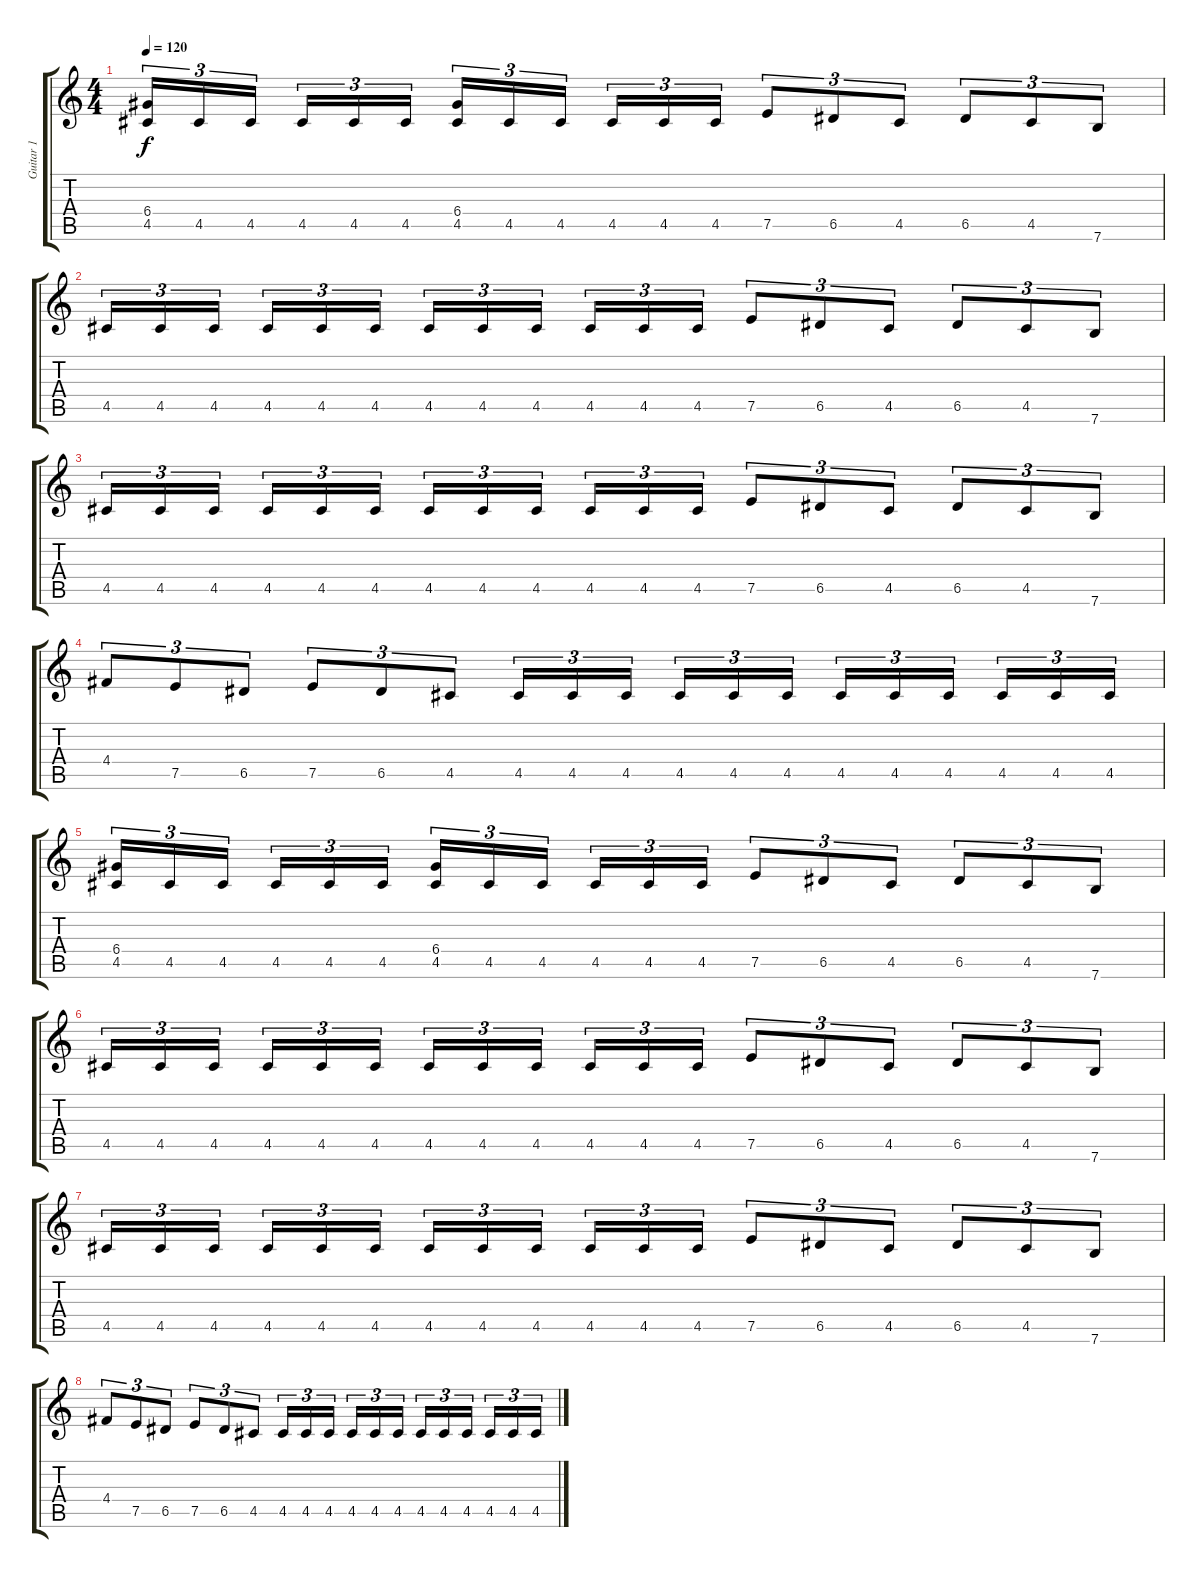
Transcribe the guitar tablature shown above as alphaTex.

\track ("Guitar 1" "Guitar 1") {instrument distortionguitar}
\staff {score tabs}
\tuning (E4 B3 G3 D3 A2 E2) {hide}
\ts (4 4)
\tempo 120
\clef g2
\ks c
(6.4 4.5).16{tu (3 2) dy f} 4.5.16{tu (3 2)} 4.5.16{tu (3 2)} 4.5.16{tu (3 2)} 4.5.16{tu (3 2)} 4.5.16{tu (3 2)} (6.4 4.5).16{tu (3 2)} 4.5.16{tu (3 2)} 4.5.16{tu (3 2)} 4.5.16{tu (3 2)} 4.5.16{tu (3 2)} 4.5.16{tu (3 2)} 7.5.8{tu (3 2)} 6.5.8{tu (3 2)} 4.5.8{tu (3 2)} 6.5.8{tu (3 2)} 4.5.8{tu (3 2)} 7.6.8{tu (3 2)} |
4.5.16{tu (3 2)} 4.5.16{tu (3 2)} 4.5.16{tu (3 2)} 4.5.16{tu (3 2)} 4.5.16{tu (3 2)} 4.5.16{tu (3 2)} 4.5.16{tu (3 2)} 4.5.16{tu (3 2)} 4.5.16{tu (3 2)} 4.5.16{tu (3 2)} 4.5.16{tu (3 2)} 4.5.16{tu (3 2)} 7.5.8{tu (3 2)} 6.5.8{tu (3 2)} 4.5.8{tu (3 2)} 6.5.8{tu (3 2)} 4.5.8{tu (3 2)} 7.6.8{tu (3 2)} |
4.5.16{tu (3 2)} 4.5.16{tu (3 2)} 4.5.16{tu (3 2)} 4.5.16{tu (3 2)} 4.5.16{tu (3 2)} 4.5.16{tu (3 2)} 4.5.16{tu (3 2)} 4.5.16{tu (3 2)} 4.5.16{tu (3 2)} 4.5.16{tu (3 2)} 4.5.16{tu (3 2)} 4.5.16{tu (3 2)} 7.5.8{tu (3 2)} 6.5.8{tu (3 2)} 4.5.8{tu (3 2)} 6.5.8{tu (3 2)} 4.5.8{tu (3 2)} 7.6.8{tu (3 2)} |
4.4.8{tu (3 2)} 7.5.8{tu (3 2)} 6.5.8{tu (3 2)} 7.5.8{tu (3 2)} 6.5.8{tu (3 2)} 4.5.8{tu (3 2)} 4.5.16{tu (3 2)} 4.5.16{tu (3 2)} 4.5.16{tu (3 2)} 4.5.16{tu (3 2)} 4.5.16{tu (3 2)} 4.5.16{tu (3 2)} 4.5.16{tu (3 2)} 4.5.16{tu (3 2)} 4.5.16{tu (3 2)} 4.5.16{tu (3 2)} 4.5.16{tu (3 2)} 4.5.16{tu (3 2)} |
(6.4 4.5).16{tu (3 2)} 4.5.16{tu (3 2)} 4.5.16{tu (3 2)} 4.5.16{tu (3 2)} 4.5.16{tu (3 2)} 4.5.16{tu (3 2)} (6.4 4.5).16{tu (3 2)} 4.5.16{tu (3 2)} 4.5.16{tu (3 2)} 4.5.16{tu (3 2)} 4.5.16{tu (3 2)} 4.5.16{tu (3 2)} 7.5.8{tu (3 2)} 6.5.8{tu (3 2)} 4.5.8{tu (3 2)} 6.5.8{tu (3 2)} 4.5.8{tu (3 2)} 7.6.8{tu (3 2)} |
4.5.16{tu (3 2)} 4.5.16{tu (3 2)} 4.5.16{tu (3 2)} 4.5.16{tu (3 2)} 4.5.16{tu (3 2)} 4.5.16{tu (3 2)} 4.5.16{tu (3 2)} 4.5.16{tu (3 2)} 4.5.16{tu (3 2)} 4.5.16{tu (3 2)} 4.5.16{tu (3 2)} 4.5.16{tu (3 2)} 7.5.8{tu (3 2)} 6.5.8{tu (3 2)} 4.5.8{tu (3 2)} 6.5.8{tu (3 2)} 4.5.8{tu (3 2)} 7.6.8{tu (3 2)} |
4.5.16{tu (3 2)} 4.5.16{tu (3 2)} 4.5.16{tu (3 2)} 4.5.16{tu (3 2)} 4.5.16{tu (3 2)} 4.5.16{tu (3 2)} 4.5.16{tu (3 2)} 4.5.16{tu (3 2)} 4.5.16{tu (3 2)} 4.5.16{tu (3 2)} 4.5.16{tu (3 2)} 4.5.16{tu (3 2)} 7.5.8{tu (3 2)} 6.5.8{tu (3 2)} 4.5.8{tu (3 2)} 6.5.8{tu (3 2)} 4.5.8{tu (3 2)} 7.6.8{tu (3 2)} |
4.4.8{tu (3 2)} 7.5.8{tu (3 2)} 6.5.8{tu (3 2)} 7.5.8{tu (3 2)} 6.5.8{tu (3 2)} 4.5.8{tu (3 2)} 4.5.16{tu (3 2)} 4.5.16{tu (3 2)} 4.5.16{tu (3 2)} 4.5.16{tu (3 2)} 4.5.16{tu (3 2)} 4.5.16{tu (3 2)} 4.5.16{tu (3 2)} 4.5.16{tu (3 2)} 4.5.16{tu (3 2)} 4.5.16{tu (3 2)} 4.5.16{tu (3 2)} 4.5.16{tu (3 2)}
